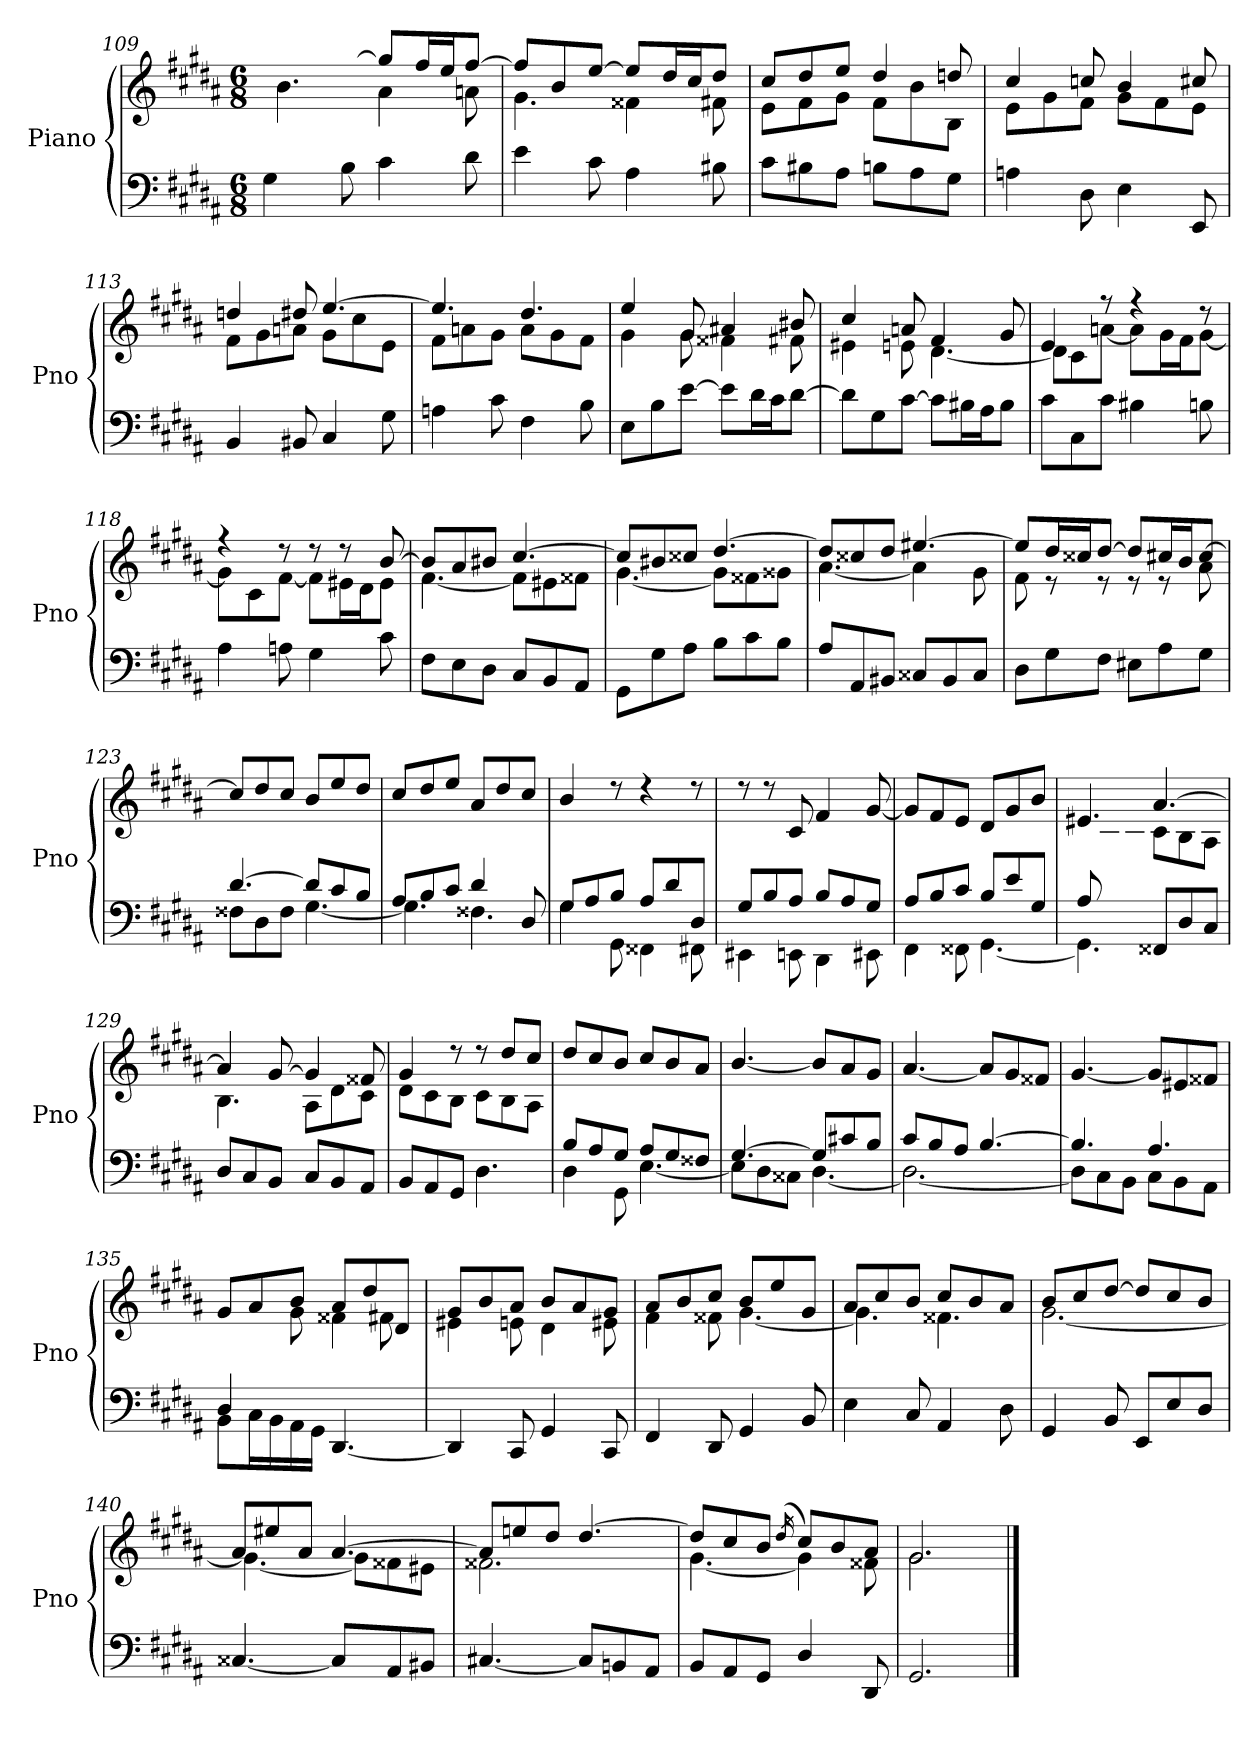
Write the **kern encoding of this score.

**kern	**kern
*part1	*part1
*staff2	*staff1
*I"Piano	*
*I'Pno	*
*clefF4	*clefG2
*k[f#c#g#d#a#]	*k[f#c#g#d#a#]
*M6/8	*M6/8
=109	=109
*	*^
4G#\	8b/Lyy	4.b\
.	8dd#/	.
8B\	[8gg#/J	.
4c#\	8gg#/L]	4a#\
.	16ff#/L	.
.	16ee/J	.
8d#\	[8ff#/J	8an\
=110	=110	=110
4e\	8ff#/L]	4.g#\
.	8b/	.
8c#\	[8ee/J	.
4A#\	8ee/L]	4f##X\
.	16dd#/L	.
.	16cc#/J	.
8B#X\	8dd#/J	8f#X\
!!LO:LB:g=z	!!
=111	=111	=111
8c#\L	8cc#/L	8e\L
8B#X\	8dd#/	8f#\
8A#\J	8ee/J	8g#\J
8Bn\L	4dd#/	8f#\L
8A#\	.	8b\
8G#\J	8ddn/	8B\J
=112	=112	=112
4An\	4cc#/	8e\L
.	.	8g#\
8D#\	8ccn/	8f#\J
4E\	4b/	8g#\L
.	.	8f#\
8EE/	8cc#X/	8e\J
=113	=113	=113
4BB/	4ddn/	8f#\L
.	.	8g#\
8BB#X/	8dd#X/	8an\J
4C#/	[4.ee/	8g#\L
.	.	8cc#\
8G#\	.	8e\J
=114	=114	=114
4An\	4.ee/]	8f#\L
.	.	8an\
8c#\	.	8g#\J
4F#\	4.dd#/	8a\L
.	.	8g#\
8B\	.	8f#\J
=115	=115	=115
8E\L	4ee/	4g#\
8B\	.	.
[8e\J	8g#/	8g#\
8e\L]	4a#X/	4f##X\
16d#\L	.	.
16c#\J	.	.
[8d#\J	8b#X/	8f#X\
!!LO:LB:g=z	!!
=116	=116	=116
8d#\L]	4cc#/	4e#X\
8G#\	.	.
[8c#\J	8an/	8en\
8c#\L]	4f#/	[4.d#\
16B#X\L	.	.
16A#\J	.	.
8B#\J	8g#/	.
=117	=117	=117
8c#\L	4e/	8d#\L]
8C#\	.	8c#\
8c#\J	8r	[8an\J
4B#X\	4r	8a\L]
.	.	16g#\L
.	.	16f#\J
8Bn\	8r	[8g#\J
=118	=118	=118
4A#\	4r	8g#\L]
.	.	8c#\
8An\	8r	[8f#\J
4G#\	8r	8f#\L]
.	8r	16e#X\L
.	.	16d#\J
8c#\	[8b/	8e#\J
=119	=119	=119
8F#\L	8b/L]	[4.f#\
8E\	8a#/	.
8D#\J	8b#X/J	.
8C#/L	[4.cc#/	8f#\L]
8BB/	.	8e#X\
8AA#/J	.	8f##X\J
=120	=120	=120
8GG#\L	8cc#/L]	[4.g#\
8G#\	8b#X/	.
8A#\J	8cc##X/J	.
8B\L	[4.dd#/	8g#\L]
8c#\	.	8f##X\
8B\J	.	8g##X\J
!!LO:PB:g=z	!!
=121	=121	=121
8A#/L	8dd#/L]	[4.a#\
8AA#/	8cc##X/	.
8BB#X/J	8dd#/J	.
8C##X/L	[4.ee#X/	4a#\]
8BB#/	.	.
8C##/J	.	8g#\
=122	=122	=122
8D#\L	8ee#/L]	8f#\
8G#\	16dd#/L	8r
.	16cc##X/J	.
8F#\J	[8dd#/J	8r
8E#X\L	8dd#/L]	8r
8A#\	16cc#X/L	8r
.	16b/J	.
8G#\J	[8cc#/J	8a#\
*	*v	*v
=123	=123
*^	*
[4.d#/	8F##X\L	8cc#/L]
.	8D#\	8dd#/
.	8F##\J	8cc#/J
8d#/L]	[4.G#\	8b/L
8c#/	.	8ee/
8B/J	.	8dd#/J
=124	=124	=124
8A#/L	4.G#\]	8cc#/L
8B/	.	8dd#/
8c#/J	.	8ee/J
4d#/	4.F##X\	8a#/L
.	.	8dd#/
8D#/	.	8cc#/J
=125	=125	=125
8G#/L	4G#\	4b/
8A#/	.	.
8B/J	8GG#\	8rdd
8A#/L	4FF##X\	4rdd
8d#/	.	.
8D#/J	8FF#X\	8rdd
!!LO:LB:g=z
=126	=126	=126
8G#/L	4EE#X\	8rdd
8B/	.	8rdd
8A#/J	8EEn\	8c#/
8B/L	4DD#\	4f#/
8A#/	.	.
8G#/J	8EE#X\	[8g#/
=127	=127	=127
8A#/L	4FF#\	8g#/L]
8B/	.	8f#/
8c#/J	8FF##X\	8e/J
8B/L	[4.GG#\	8d#/L
8e/	.	8g#/
8G#/J	.	8b/J
=128	=128	=128
*	*	*^
8A#/L	4.GG#\]	4.e#X/	8ryy
2ryy	.	.	8c#\
.	.	.	8B\J
.	8FF##X/L	[4.a#/	8c#\L
.	8D#/	.	8B\
8ryy	8C#/J	.	8A#\J
*v	*v	*	*
=129	=129	=129
8D#/L	4a#/]	4.B\
8C#/	.	.
8BB/J	[8g#/	.
8C#/L	4g#/]	8A#\L
8BB/	.	8d#\
8AA#/J	8f##X/	8c#\J
=130	=130	=130
8BB/L	4g#/	8d#\L
8AA#/	.	8c#\
8GG#/J	8r	8B\J
4.D#\	8r	8c#\L
.	8dd#/L	8B\
.	8cc#/J	8A#\J
*	*v	*v
=131	=131
*^	*
8B/L	4D#\	8dd#/L
8A#/	.	8cc#/
8G#/J	8GG#\	8b/J
8A#/L	[4.E\	8cc#/L
8G#/	.	8b/
8F##X/J	.	8a#/J
!!LO:LB:g=z
=132	=132	=132
[4.G#/	8E\L]	[4.b/
.	8D#\	.
.	8C##X\J	.
8G#/L]	[4.D#\	8b/L]
8c#X/	.	8a#/
8B/J	.	8g#/J
=133	=133	=133
8c#/L	2.D#\_	[4.a#/
8B/	.	.
8A#/J	.	.
[4.B/	.	8a#/L]
.	.	8g#/
.	.	8f##X/J
=134	=134	=134
4.B/]	8D#\L]	[4.g#/
.	8C#\	.
.	8BB\J	.
4.A#/	8C#\L	8g#/L]
.	8BB\	8e#X/
.	8AA#\J	8f##X/J
=135	=135	=135
*	*	*^
4D#/	8BB\L	8g#/L	4ryy
.	16C#\L	8a#/	.
.	16BB\	.	.
2ryy	16AA#\	8b/J	8g#\
.	16GG#\JJ	.	.
.	[4.DD#/	8a#/L	4f##X\
.	.	8dd#/	.
.	.	8d#/J	8f#X\
*v	*v	*	*
=136	=136	=136
4DD#/]	8g#/L	4e#X\
.	8b/	.
8CC#/	8a#/J	8en\
4GG#/	8b/L	4d#\
.	8a#/	.
8CC#/	8g#/J	8e#X\
=137	=137	=137
4FF#/	8a#/L	4f#\
.	8b/	.
8DD#/	8cc#/J	8f##X\
4GG#/	8b/L	[4.g#\
.	8ee/	.
8BB/	8g#/J	.
!!LO:LB:g=z	!!
=138	=138	=138
4E\	8a#/L	4.g#\]
.	8cc#/	.
8C#/	8b/J	.
4AA#/	8cc#/L	4.f##X\
.	8b/	.
8D#\	8a#/J	.
=139	=139	=139
4GG#/	8b/L	[2.g#\
.	8cc#/	.
8BB/	[8dd#/J	.
8EE/L	8dd#/L]	.
8E/	8cc#/	.
8D#/J	8b/J	.
=140	=140	=140
[4.C##X/	8a#/L	4.g#\_
.	8ee#X/	.
.	8a#/J	.
8C##/L]	[4.a#/	8g#\L]
8AA#/	.	8f##X\
8BB#X/J	.	8e#X\J
=141	=141	=141
[4.C#X/	8a#/L]	2.f##X\
.	8een/	.
.	8dd#/J	.
8C#/L]	[4.dd#/	.
8BBn/	.	.
8AA#/J	.	.
=142	=142	=142
8BB/L	8dd#/L]	[4.g#\
8AA#/	8cc#/	.
8GG#/J	8b/J	.
.	(>16qdd#/	.
4D#/	8cc#/L)	4g#\]
.	8b/	.
8DD#/	8a#/J	8f##X\
=143	=143	=143
2.GG#/	2.g#/	2.g#\
*	*v	*v
==	==
*-	*-
